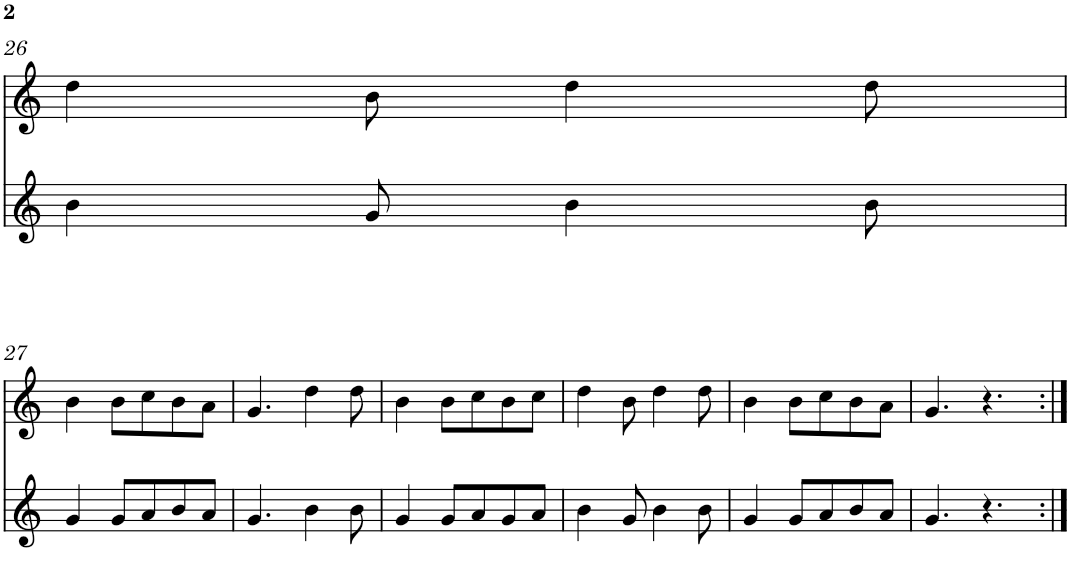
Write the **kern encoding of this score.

**kern	**kern
*part2	*part1
*staff2	*staff1
*I"Gralla 2	*I"Gralla 1
!!LO:PB:g=z
*clefG2	*clefG2
*k[]	*k[]
*M2/4	*M2/4
=26	=26
4b\	4dd\
8g/	8b\
[8b\	[8dd\
8ryy	8ryy
8b\	8dd\
!!LO:LB:g=z
=27	=27
4g/	4b\
8b\]	8dd\]
8g/L	8b\L
8a/	8cc\
8b/	8b\
8a/J	8a\J
=28	=28
4.g/	4.g/
[8b\	[8dd\
8ryy	8ryy
8b\	8dd\
=29	=29
4g/	4b\
8b\]	8dd\]
8g/L	8b\L
8a/	8cc\
8g/	8b\
8a/J	8cc\J
=30	=30
4b\	4dd\
8g/	8b\
[8b\	[8dd\
8ryy	8ryy
8b\	8dd\
=31	=31
4g/	4b\
8b\]	8dd\]
8g/L	8b\L
8a/	8cc\
8b/	8b\
8a/J	8a\J
=32	=32
4.g/	4.g/
8r	8r
=33:|!	=33:|!
4r	4r
=	=
*-	*-
